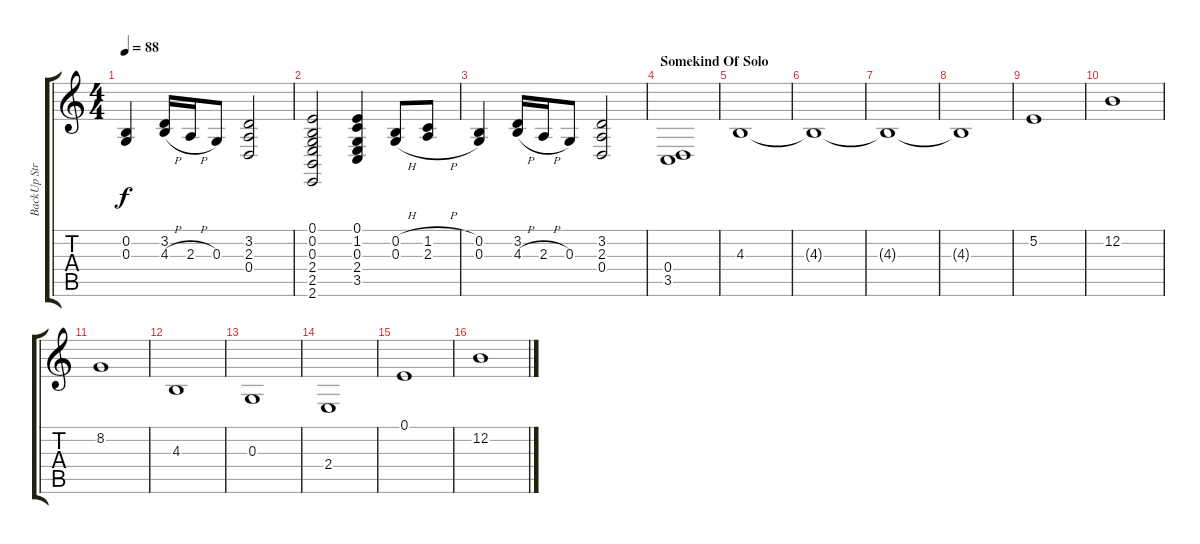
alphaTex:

\track ("BackUp Strings" "BackUp Str") {instrument tremolostrings}
\staff {score tabs}
\tuning (E4 B3 G3 D3 A2 D2) {hide}
\ts (4 4)
\tempo 88
\clef g2
\ks c
(0.2 0.3).4{dy f} (3.2 4.3{h}).16 2.3{h}.16 0.3.8 (3.2 2.3 0.4).2 |
(0.1 0.2 0.3 2.4 2.5 2.6).2 (0.1 1.2 0.3 2.4 3.5).4 (0.2{h} 0.3{h}).8 (1.2{h} 2.3{h}).8 |
(0.2 0.3).4 (3.2 4.3{h}).16 2.3{h}.16 0.3.8 (3.2 2.3 0.4).2 |
\section ("" "Somekind Of Solo")
(0.4 3.5).1 |
4.3.1 |
4.3{t}.1 |
4.3{t}.1 |
4.3{t}.1 |
5.2.1 |
12.2.1 |
8.2.1 |
4.3.1 |
0.3.1 |
2.4.1 |
0.1.1 |
12.2.1
